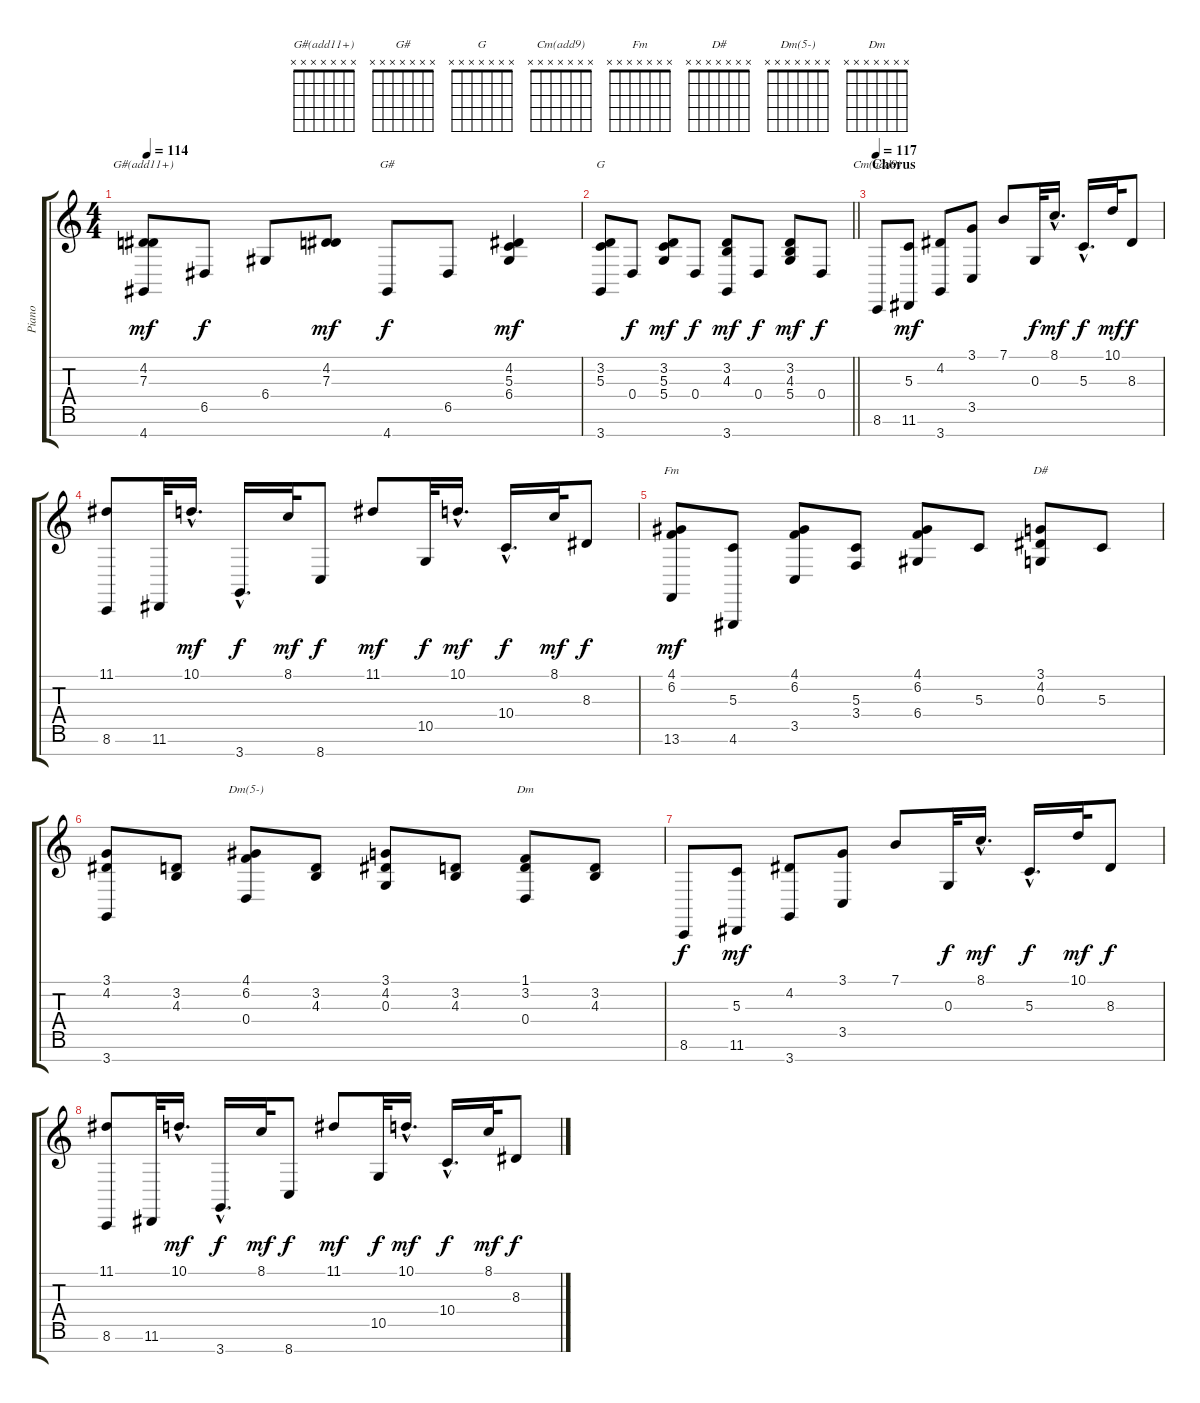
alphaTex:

\track ("Piano" "Piano") {instrument acousticgrandpiano}
\staff {score tabs}
\tuning (E4 B3 G3 D3 A2 E1 E2) {hide}
\chord ("G#(add11+)" x x x x x x x)
\chord ("G#" x x x x x x x)
\chord ("G" x x x x x x x)
\chord ("Cm(add9)" x x x x x x x)
\chord ("Fm" x x x x x x x)
\chord ("D#" x x x x x x x)
\chord ("Dm(5-)" x x x x x x x)
\chord ("Dm" x x x x x x x)
\ts (4 4)
\tempo 114
\clef g2
\ks c
(4.2 7.3 4.7).8{ch "G#(add11+)" dy mf} 6.5.8{dy f} 6.4.8 (4.2 7.3).8{dy mf} 4.7.8{ch "G#" dy f} 6.5.8 (4.2 5.3 6.4).4{dy mf} |
\barLineRight lightlight
(3.2 5.3 3.7).8{ch "G"} 0.4.8{dy f} (3.2 5.3 5.4).8{dy mf} 0.4.8{dy f} (3.2 4.3 3.7).8{dy mf} 0.4.8{dy f} (3.2 4.3 5.4).8{dy mf} 0.4.8{dy f} |
\section ("" "Chorus")
\tempo 117
8.6.8{ch "Cm(add9)"} (5.3 11.6).8{dy mf} (4.2 3.7).8 (3.1 3.5).8 7.1.8 0.3.32{dy f} 8.1{hac}.16{d dy mf} 5.3{hac}.16{d dy f} 10.1.32{dy mf} 8.3.8{dy f} |
(11.1 8.6).8 11.6.32 10.1{hac}.16{d dy mf} 3.7{hac}.16{d dy f} 8.1.32{dy mf} 8.7.8{dy f} 11.1.8{dy mf} 10.5.32{dy f} 10.1{hac}.16{d dy mf} 10.4{hac}.16{d dy f} 8.1.32{dy mf} 8.3.8{dy f} |
(4.1 6.2 13.6).8{ch "Fm" dy mf} (5.3 4.6).8 (4.1 6.2 3.5).8 (5.3 3.4).8 (4.1 6.2 6.4).8 5.3.8 (3.1 4.2 0.3).8{ch "D#"} 5.3.8 |
(3.1 4.2 3.7).8 (3.2 4.3).8 (4.1 6.2 0.4).8{ch "Dm(5-)"} (3.2 4.3).8 (3.1 4.2 0.3).8 (3.2 4.3).8 (1.1 3.2 0.4).8{ch "Dm"} (3.2 4.3).8 |
8.6.8{dy f} (5.3 11.6).8{dy mf} (4.2 3.7).8 (3.1 3.5).8 7.1.8 0.3.32{dy f} 8.1{hac}.16{d dy mf} 5.3{hac}.16{d dy f} 10.1.32{dy mf} 8.3.8{dy f} |
(11.1 8.6).8 11.6.32 10.1{hac}.16{d dy mf} 3.7{hac}.16{d dy f} 8.1.32{dy mf} 8.7.8{dy f} 11.1.8{dy mf} 10.5.32{dy f} 10.1{hac}.16{d dy mf} 10.4{hac}.16{d dy f} 8.1.32{dy mf} 8.3.8{dy f}
